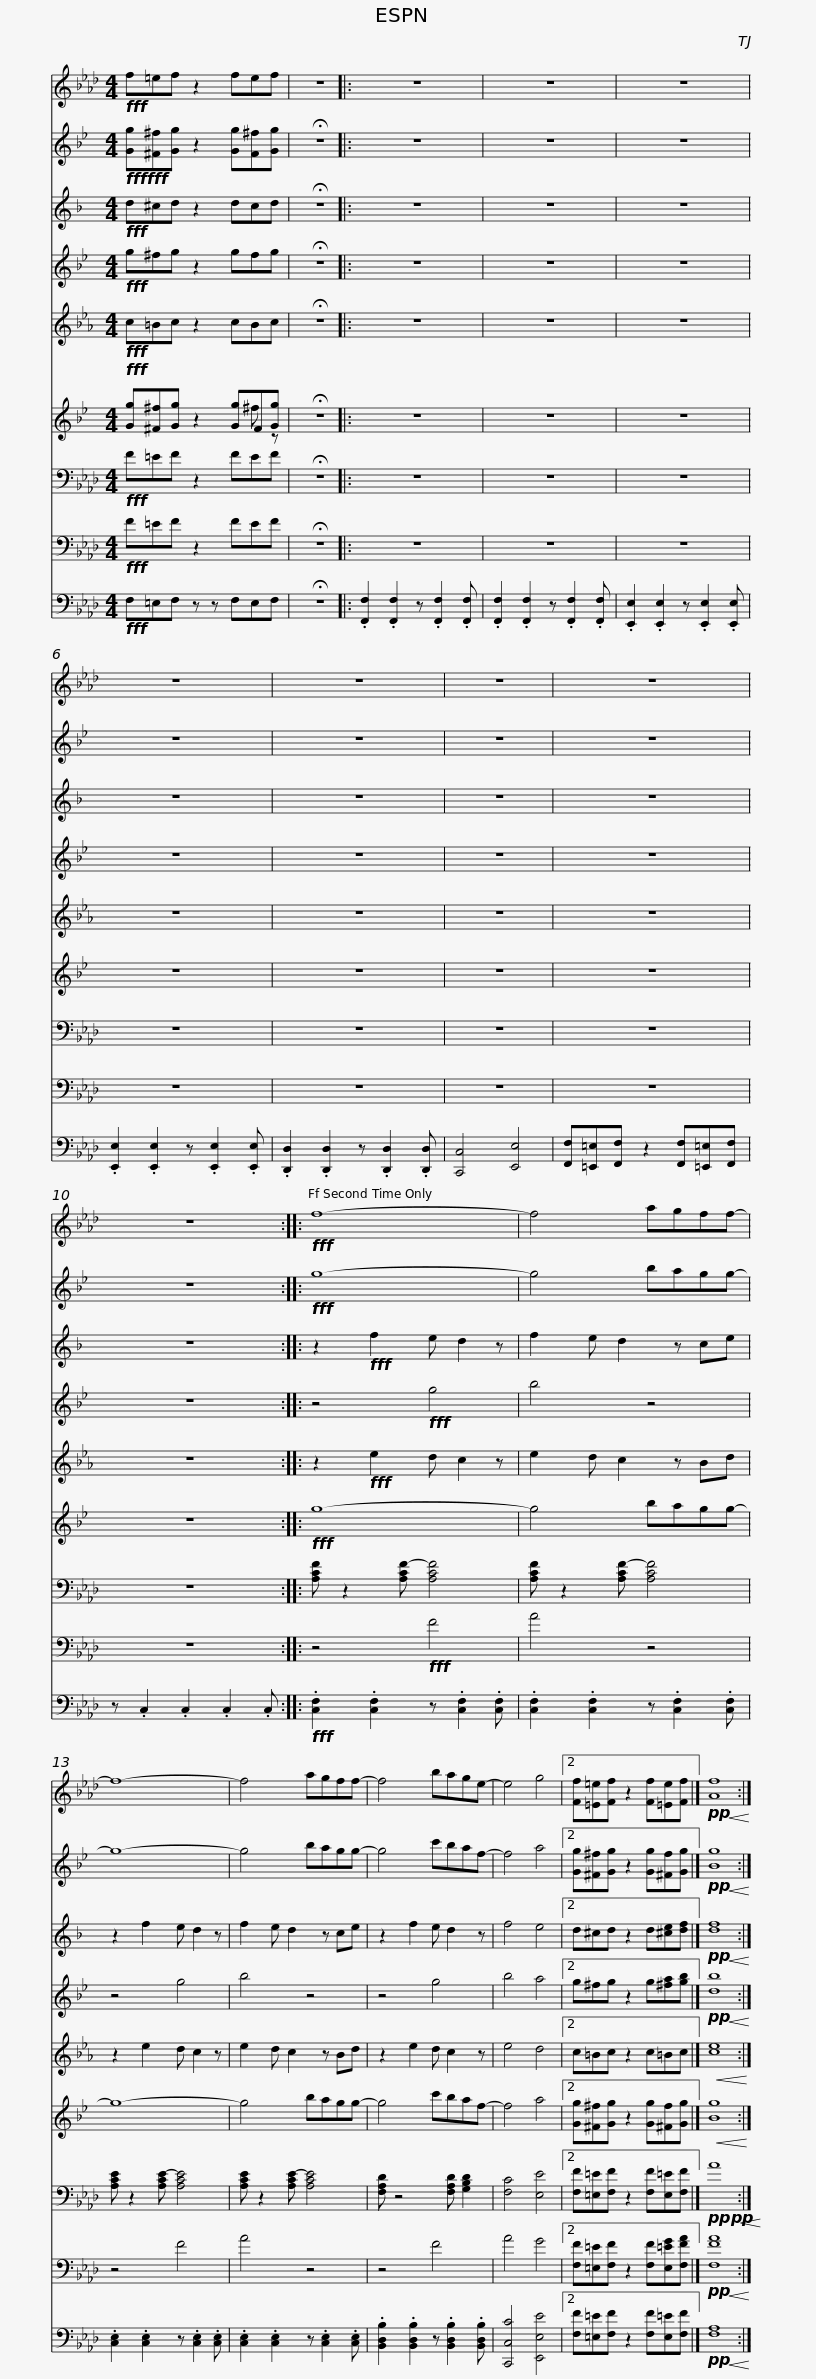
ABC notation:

X:1
%%score 1 2 3 4 5 ( 6 7 ) 8 9 10
L:1/8
M:4/4
I:linebreak $
K:Ab
V:1 treble
V:2 treble transpose=-2
V:3 treble transpose=-9
V:4 treble transpose=-14
V:5 treble transpose=-7
V:6 treble transpose=-2
V:7 treble transpose="-2 "
V:8 bass
V:9 bass
V:10 bass
V:1
!fff! f=ef z2 fef | z8 |: z8 | z8 | z8 |$ %5
 z8 | z8 | z8 | z8 | z8 :: %10
!fff! f8- |$ f4 agff- | f8- | f4 agff- | f4 bage- | %15
 e4 g4 |2$ [Ff][=E=e][Ff] z2 [Ff][=Ee][Ff] |]!pp!!<(! [Af]8!<)! :| %18
V:2
[K:Bb]!fff!!fff! [Gg][^F^f][Gg] z2 [Gg][F^f][Gg] | !fermata!z8 |: z8 | z8 | z8 |$ %5
 z8 | z8 | z8 | z8 | z8 :: %10
!fff! g8- |$ g4 bagg- | g8- | g4 bagg- | g4 c'baf- | %15
 f4 a4 |2$ [Gg][^F^f][Gg] z2 [Gg][^Ff][Gg] |]!pp!!<(! [Bg]8!<)! :| %18
V:3
[K:F]!fff! d^cd z2 dcd | !fermata!z8 |: z8 | z8 | z8 |$ %5
 z8 | z8 | z8 | z8 | z8 :: %10
 z2!fff! f2 e d2 z |$ f2 e d2 z ce | z2 f2 e d2 z | f2 e d2 z ce | z2 f2 e d2 z | %15
 f4 e4 |2$ d^cd z2 d[^ce][df] |]!pp!!<(! [df]8!<)! :| %18
V:4
[K:Bb]!fff! g^fg z2 gfg | !fermata!z8 |: z8 | z8 | z8 |$ %5
 z8 | z8 | z8 | z8 | z8 :: %10
 z4!fff! g4 |$ b4 z4 | z4 g4 | b4 z4 | z4 g4 | %15
 b4 a4 |2$ g^fg z2 g[^fa][gb] |]!pp!!<(! [db]8!<)! :| %18
V:5
[K:Eb]!fff! c=Bc z2 cBc | !fermata!z8 |: z8 | z8 | z8 |$ %5
 z8 | z8 | z8 | z8 | z8 :: %10
 z2!fff! e2 d c2 z |$ e2 d c2 z Bd | z2 e2 d c2 z | e2 d c2 z Bd | z2 e2 d c2 z | %15
 e4 d4 |2$ c=Bc z2 c=Bc |]!<(! [ce]8!<)! :| %18
V:6
[K:Bb]!fff! [Gg][^F^f][Gg] z2 [Gg]F[Gg] | !fermata!z8 |: z8 | z8 | z8 |$ %5
 z8 | z8 | z8 | z8 | z8 :: %10
!fff! g8- |$ g4 bagg- | g8- | g4 bagg- | g4 c'baf- | %15
 f4 a4 |2$ [Gg][^F^f][Gg] z2 [Gg][^Ff][Gg] |]!<(! [Bg]8!<)! :| %18
V:7
[K:Bb] x6 ^f z | x8 |: x8 | x8 | x8 |$ %5
 x8 | x8 | x8 | x8 | x8 :: %10
 x8 |$ x8 | x8 | x8 | x8 | %15
 x8 |2$ x8 |] x8 :| %18
V:8
!fff! F=EF z2 FEF | !fermata!z8 |: z8 | z8 | z8 |$ %5
 z8 | z8 | z8 | z8 | z8 :: %10
 [A,CF] z2 [A,CF-] [A,CF]4 |$ [A,CF] z2 [A,CF-] [A,CF]4 | [A,CE] z2 [A,CE-] [A,CE]4 | [A,CE] z2 [A,CE-] [A,CE]4 | [F,A,D] z4 [F,A,D] [G,B,D]2 | %15
 [F,C]4 [E,E]4 |2$ [F,F][=E,=E][F,F] z2 [F,F][E,=E][F,F] |]!pp!!pp!!<(! A8!<)! :| %18
V:9
!fff! F=EF z2 FEF | !fermata!z8 |: z8 | z8 | z8 |$ %5
 z8 | z8 | z8 | z8 | z8 :: %10
 z4!fff! F4 |$ A4 z4 | z4 F4 | A4 z4 | z4 F4 | %15
 A4 G4 |2$ [F,F][=E,=E][F,F] z2 [F,F][E,=EG][F,FA] |]!pp!!<(! [F,FA]8!<)! :| %18
V:10
!fff! F,=E,F, z z F,E,F, | !fermata!z8 |: .[F,,F,]2 .[F,,F,]2 z .[F,,F,]2 .[F,,F,] | .[F,,F,]2 .[F,,F,]2 z .[F,,F,]2 .[F,,F,] | .[E,,E,]2 .[E,,E,]2 z .[E,,E,]2 .[E,,E,] |$ %5
 .[E,,E,]2 .[E,,E,]2 z .[E,,E,]2 .[E,,E,] | .[D,,D,]2 .[D,,D,]2 z .[D,,D,]2 .[D,,D,] | [C,,C,]4 [E,,E,]4 | [F,,F,][=E,,=E,][F,,F,] z2 [F,,F,][=E,,=E,][F,,F,] | z .C,2 .C,2 .C,2 .C, :: %10
!fff! .[C,F,]2 .[C,F,]2 z .[C,F,]2 .[C,F,] |$ .[C,F,]2 .[C,F,]2 z .[C,F,]2 .[C,F,] | .[C,E,]2 .[C,E,]2 z .[C,E,]2 .[C,E,] | .[C,E,]2 .[C,E,]2 z .[C,E,]2 .[C,E,] | .[B,,D,B,]2 .[B,,D,B,]2 z .[B,,D,B,]2 .[B,,D,B,] | %15
 [C,,C,C]4 [E,,E,E]4 |2$ [F,F][=E,=E][F,F] z2 [F,F][E,=E][F,F] |]!pp!!<(! [F,A,]8!<)! :| %18
